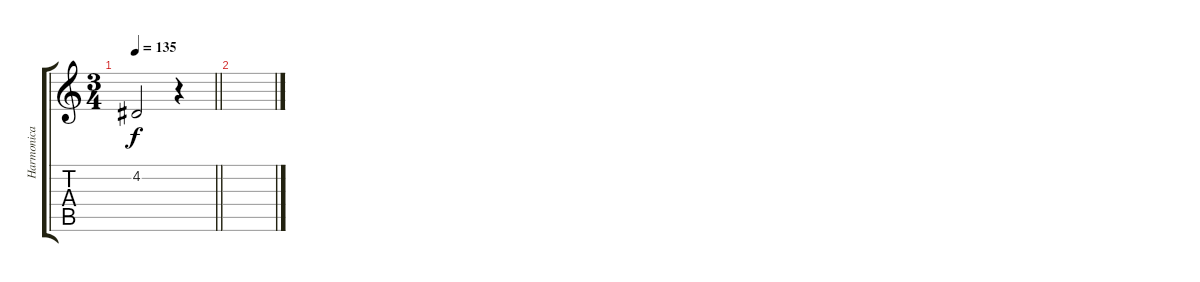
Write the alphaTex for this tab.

\track ("Harmonica" "Harmonica") {instrument harmonica}
\staff {score tabs}
\tuning (E4 B3 G3 D3 A2 E2) {hide}
\ts (3 4)
\tempo 135
\clef g2
\barLineRight lightlight
\ks c
4.2.2{dy f} r.4 |
\section ("" "")
